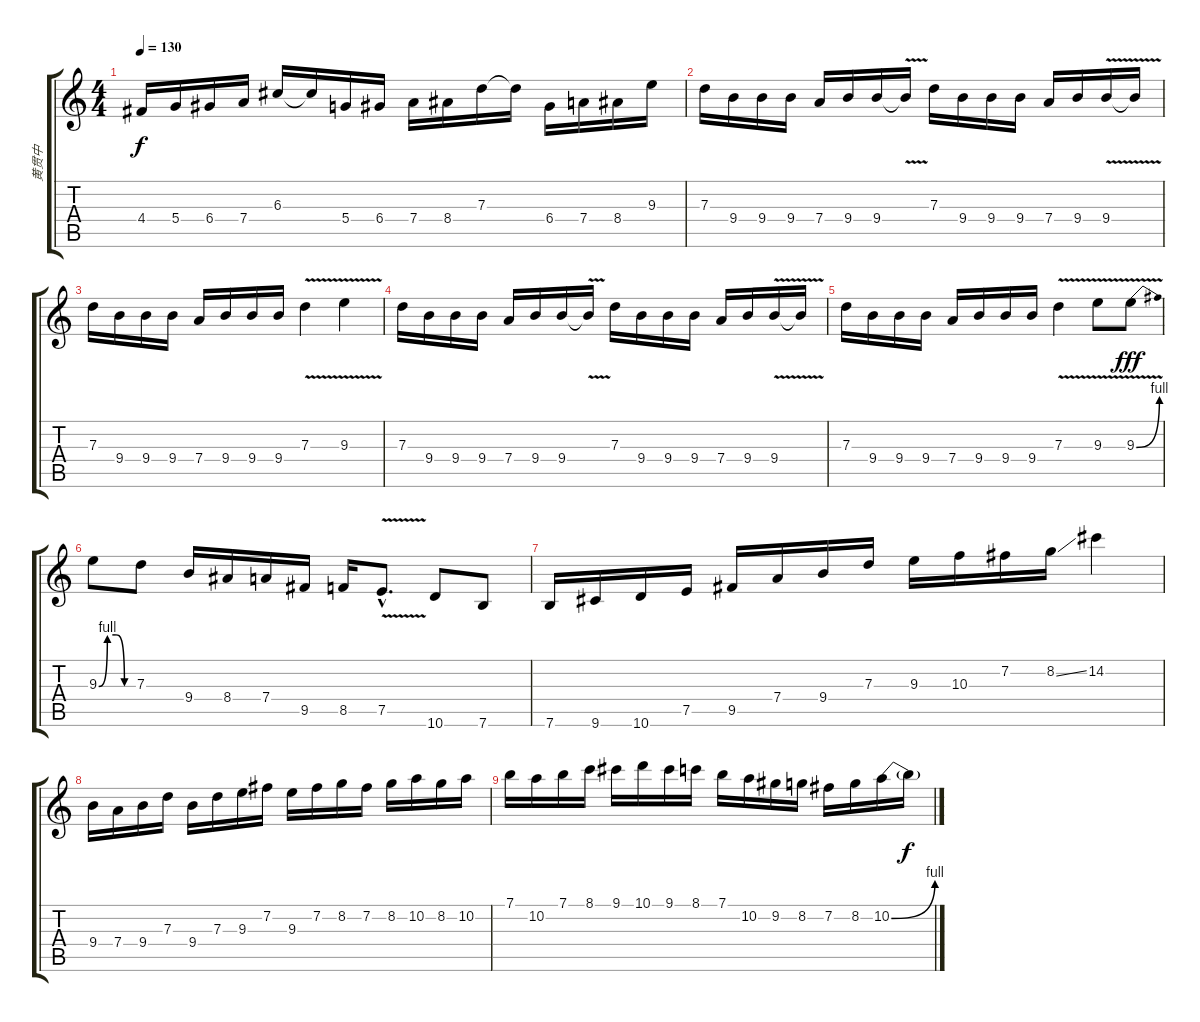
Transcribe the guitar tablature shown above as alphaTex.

\track ("黄贯中" "黄贯中") {instrument distortionguitar}
\staff {score tabs}
\tuning (E4 B3 G3 D3 A2 E2) {hide}
\ts (4 4)
\tempo 130
\clef g2
\ks c
4.4.16{dy f} 5.4.16 6.4.16 7.4.16 6.3.16 6.3{t}.16 5.4.16 6.4.16 7.4.16 8.4.16 7.3.16 7.3{t}.16 6.4.16 7.4.16 8.4.16 9.3.16 |
7.3.16 9.4.16 9.4.16 9.4.16 7.4.16 9.4.16 9.4.16 9.4{v t}.16 7.3.16 9.4.16 9.4.16 9.4.16 7.4.16 9.4.16 9.4{v}.16 9.4{t}.16 |
7.3.16 9.4.16 9.4.16 9.4.16 7.4.16 9.4.16 9.4.16 9.4.16 7.3{v}.4 9.3{v}.4 |
7.3.16 9.4.16 9.4.16 9.4.16 7.4.16 9.4.16 9.4.16 9.4{v t}.16 7.3.16 9.4.16 9.4.16 9.4.16 7.4.16 9.4.16 9.4{v}.16 9.4{t}.16 |
7.3.16 9.4.16 9.4.16 9.4.16 7.4.16 9.4.16 9.4.16 9.4.16 7.3{v}.4 9.3{v}.8 9.3{be (bend 0 0 60 4) v}.8{dy fff} |
9.3{be (custom 0 0 15 4 30 4 45 0 60 0)}.8 7.3.8 9.4.16 8.4.16 7.4.16 9.5.16 8.5.16 7.5{v hac}.8{d} 10.6.8 7.6.8 |
7.6.16 9.6.16 10.6.16 7.5.16 9.5.16 7.4.16 9.4.16 7.3.16 9.3.16 10.3.16 7.2.16 8.2{ss}.16 14.2.4 |
9.4.16 7.4.16 9.4.16 7.3.16 9.4.16 7.3.16 9.3.16 7.2.16 9.3.16 7.2.16 8.2.16 7.2.16 8.2.16 10.2.16 8.2.16 10.2.16 |
7.1.16 10.2.16 7.1.16 8.1.16 9.1.16 10.1.16 9.1.16 8.1.16 7.1.16 10.2.16 9.2.16 8.2.16 7.2.16 8.2.16 10.2{be (bend 0 0 60 4)}.16 10.2{t}.16{dy f}
